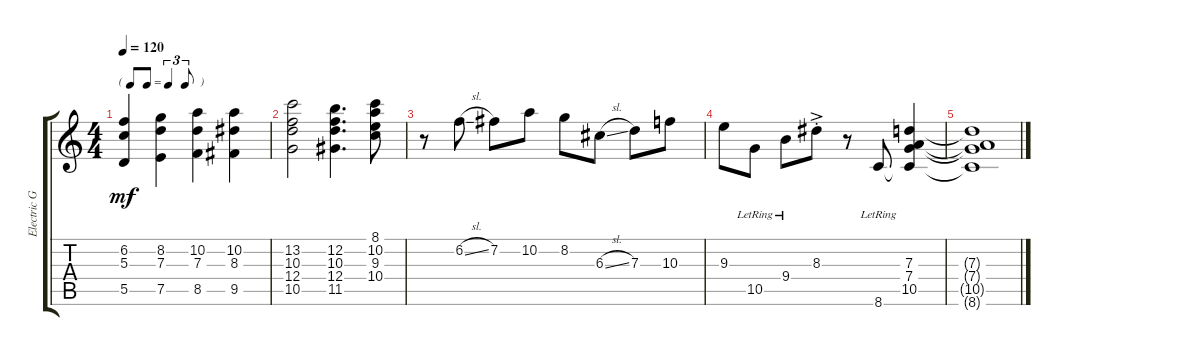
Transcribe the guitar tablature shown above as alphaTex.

\track ("Electric Guitar" "Electric G") {instrument electricguitarclean}
\staff {score tabs}
\tuning (E4 B3 G3 D3 A2 E2) {hide}
\ts (4 4)
\tf triplet8th
\tempo 120
\clef g2
\ks c
(6.2 5.3 5.5).4{dy mf instrument electricguitarclean} (8.2 7.3 7.5).4 (10.2 7.3 8.5).4 (10.2 8.3 9.5).4 |
(13.2 10.3 12.4 10.5).2 (12.2 10.3 12.4 11.5).4{d} (8.1 10.2 9.3 10.4).8 |
r.8 6.2{sl}.8 7.2.8 10.2.8 8.2.8 6.3{sl}.8 7.3.8 10.3.8 |
9.3.8 10.5{lr}.8 9.4{lr}.8 8.3{ac st}.8 r.8 8.6{lr}.8 (7.3 7.4 10.5 8.6{t}).4 |
(7.3{t} 7.4{t} 10.5{t} 8.6{t}).1
